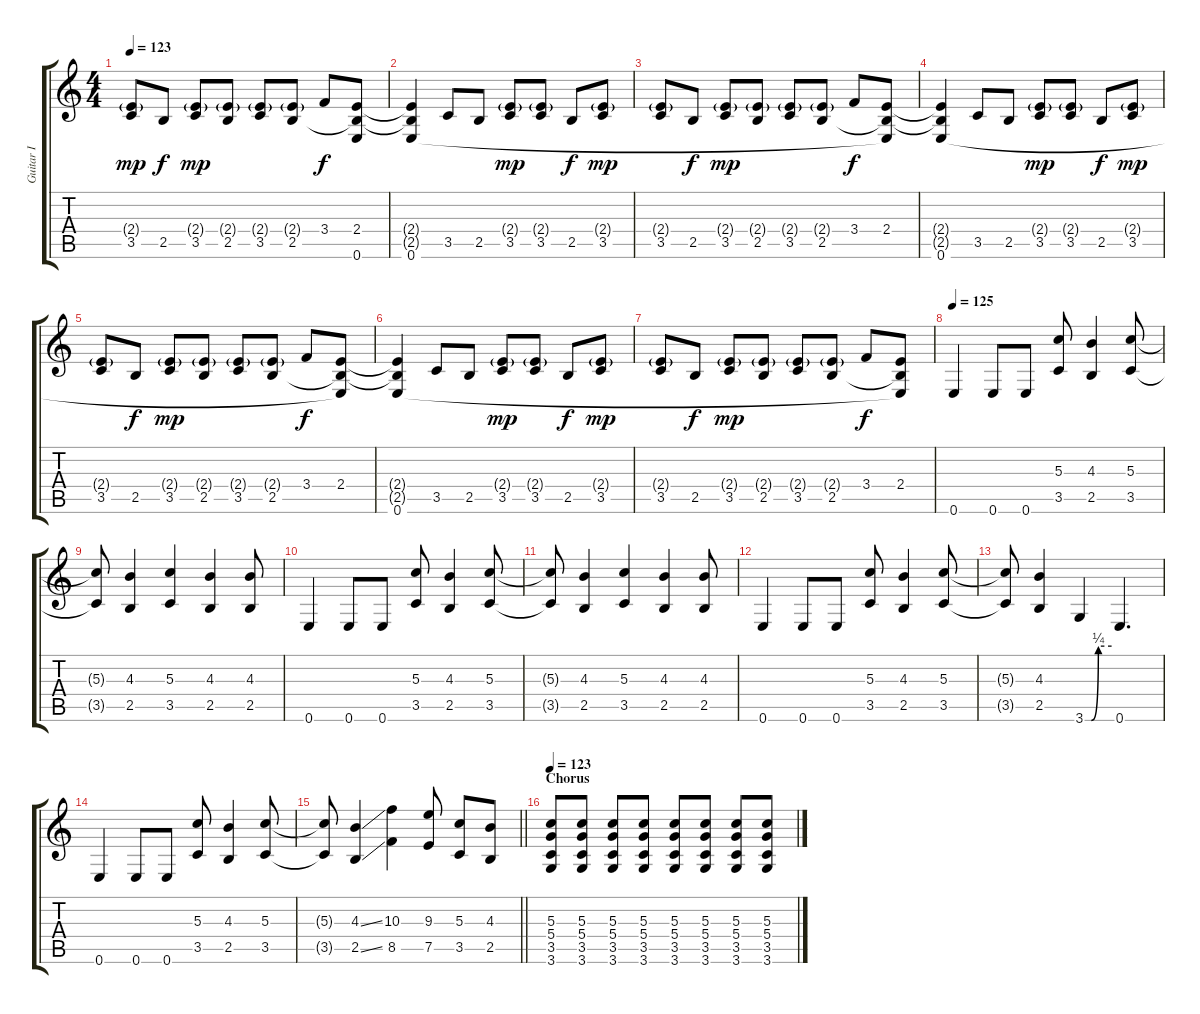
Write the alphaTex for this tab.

\track ("Guitar I" "Guitar I") {instrument overdrivenguitar}
\staff {score tabs}
\tuning (E4 B3 G3 D3 A2 E2) {hide}
\ts (4 4)
\tempo 123
\clef g2
\ks c
(2.4{g} 3.5).8{dy mp} 2.5.8{dy f} (2.4{g} 3.5).8{dy mp} (2.4{g} 2.5).8 (2.4{g} 3.5).8 (2.4{g} 2.5).8 3.4.8{dy f} (2.4 2.5{t} 0.6{t}).8 |
(2.4{t} 2.5{t} 0.6).4 3.5.8 2.5.8 (2.4{g} 3.5).8{dy mp} (2.4{g} 3.5).8 2.5.8{dy f} (2.4{g} 3.5).8{dy mp} |
(2.4{g} 3.5).8 2.5.8{dy f} (2.4{g} 3.5).8{dy mp} (2.4{g} 2.5).8 (2.4{g} 3.5).8 (2.4{g} 2.5).8 3.4.8{dy f} (2.4 2.5{t} 0.6{t}).8 |
(2.4{t} 2.5{t} 0.6).4 3.5.8 2.5.8 (2.4{g} 3.5).8{dy mp} (2.4{g} 3.5).8 2.5.8{dy f} (2.4{g} 3.5).8{dy mp} |
(2.4{g} 3.5).8 2.5.8{dy f} (2.4{g} 3.5).8{dy mp} (2.4{g} 2.5).8 (2.4{g} 3.5).8 (2.4{g} 2.5).8 3.4.8{dy f} (2.4 2.5{t} 0.6{t}).8 |
(2.4{t} 2.5{t} 0.6).4 3.5.8 2.5.8 (2.4{g} 3.5).8{dy mp} (2.4{g} 3.5).8 2.5.8{dy f} (2.4{g} 3.5).8{dy mp} |
(2.4{g} 3.5).8 2.5.8{dy f} (2.4{g} 3.5).8{dy mp} (2.4{g} 2.5).8 (2.4{g} 3.5).8 (2.4{g} 2.5).8 3.4.8{dy f} (2.4 2.5{t} 0.6{t}).8 |
\tempo 125
0.6.4 0.6.8 0.6.8 (5.3 3.5).8 (4.3 2.5).4 (5.3 3.5).8 |
(5.3{t} 3.5{t}).8 (4.3 2.5).4 (5.3 3.5).4 (4.3 2.5).4 (4.3 2.5).8 |
0.6.4 0.6.8 0.6.8 (5.3 3.5).8 (4.3 2.5).4 (5.3 3.5).8 |
(5.3{t} 3.5{t}).8 (4.3 2.5).4 (5.3 3.5).4 (4.3 2.5).4 (4.3 2.5).8 |
0.6.4 0.6.8 0.6.8 (5.3 3.5).8 (4.3 2.5).4 (5.3 3.5).8 |
(5.3{t} 3.5{t}).8 (4.3 2.5).4 3.6{be (custom 0 0 14 0 30 1 60 1)}.4 0.6.4{d} |
0.6.4 0.6.8 0.6.8 (5.3 3.5).8 (4.3 2.5).4 (5.3 3.5).8 |
\barLineRight lightlight
(5.3{t} 3.5{t}).8 (4.3{ss} 2.5{ss}).4 (10.3 8.5).4 (9.3 7.5).8 (5.3 3.5).8 (4.3 2.5).8 |
\section ("" "Chorus")
\tempo 123
(5.3 5.4 3.5 3.6).8{volume 14 instrument overdrivenguitar} (5.3 5.4 3.5 3.6).8 (5.3 5.4 3.5 3.6).8 (5.3 5.4 3.5 3.6).8 (5.3 5.4 3.5 3.6).8 (5.3 5.4 3.5 3.6).8 (5.3 5.4 3.5 3.6).8 (5.3 5.4 3.5 3.6).8
